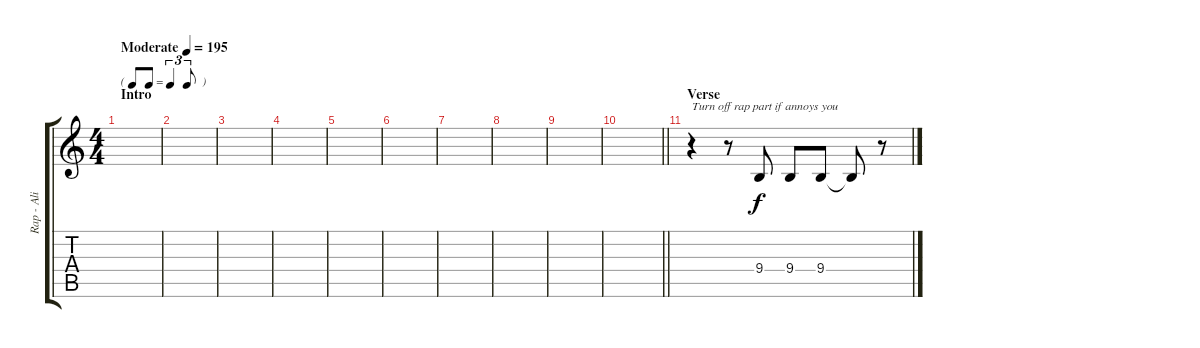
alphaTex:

\track ("Rap - Ali" "Rap - Ali") {instrument altosax}
\staff {score tabs}
\tuning (E4 B3 G3 D3 A2 E2) {hide}
\ts (4 4)
\tf triplet8th
\section ("" "Intro")
\tempo (195 "Moderate")
\clef g2
\ks c
|
|
|
|
|
|
|
|
|
\barLineRight lightlight
|
\section ("" "Verse")
r.4{txt "Turn off rap part if annoys you"} r.8 9.4.8 9.4.8 9.4.8 9.4{t}.8 r.8
